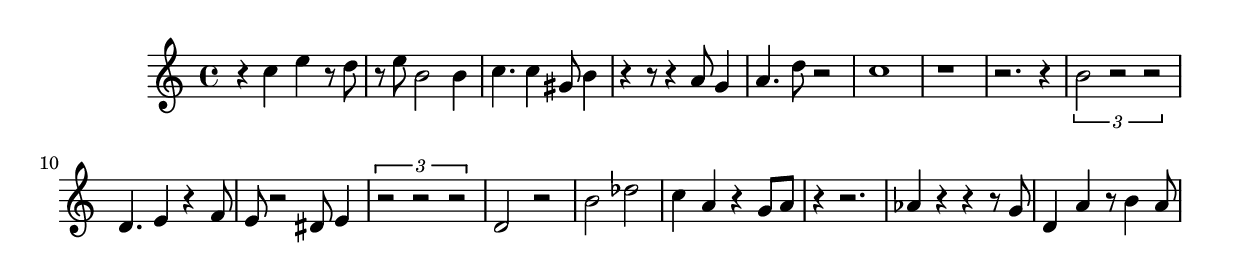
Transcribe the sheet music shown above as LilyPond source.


\version "2.20.0"
\score {
    \new Staff {
        \time 4/4
        r4 c''4 e''4 r8 d''8 r8 e''8 b'2 b'4 c''4. c''4 gis'8 b'4 r4 r8 r4 a'8 g'4 a'4. d''8 r2 c''1 r1 r2. r4 \tuplet 3/2 { b'2 r2 r2 } d'4. e'4 r4 f'8 e'8 r2 dis'8 e'4 \tuplet 3/2 { r2 r2 r2 } d'2 r2 b'2 des''2 c''4 a'4 r4 g'8 a'8 r4 r2. aes'4 r4 r4 r8 g'8 d'4 a'4 r8 b'4 a'8
    }
    \layout { }
    \midi { }
}
